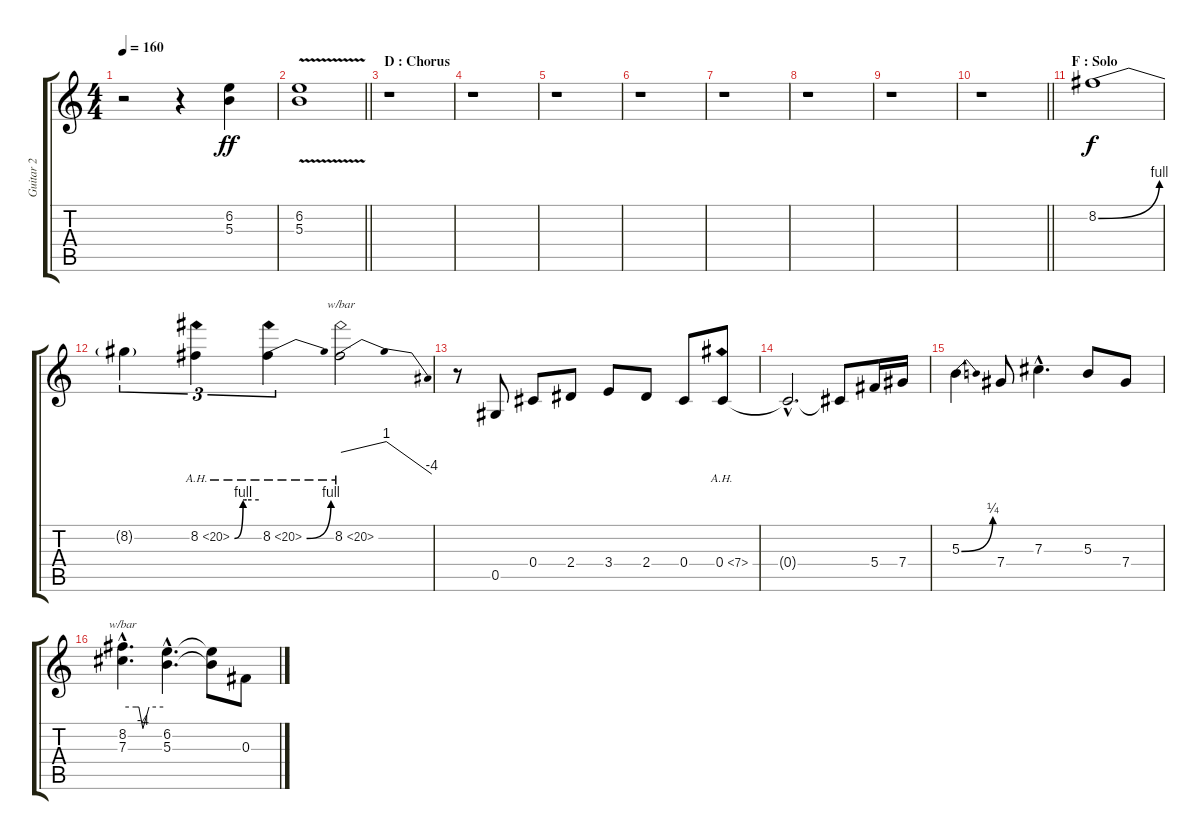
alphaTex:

\track ("Guitar 2" "Guitar 2") {instrument overdrivenguitar}
\staff {score tabs}
\tuning (Eb4 Bb3 Gb3 Db3 Ab2 Eb2) {hide}
\ts (4 4)
\tempo 160
\clef g2
\ks c
r.2{dy f} r.4 (6.2 5.3).4{dy ff} |
\barLineRight lightlight
(6.2{v} 5.3).1 |
\section ("" "D : Chorus")
r.1 |
r.1 |
r.1 |
r.1 |
r.1 |
r.1 |
r.1 |
\barLineRight lightlight
r.1 |
\section ("" "F : Solo")
8.2{be (bend 0 0 60 4)}.1{dy f volume 16} |
8.2{t}.4{tu (3 2)} 8.2{be (custom 0 0 21 4 24 4 30 4 60 4) ah 12}.4{tu (3 2)} 8.2{be (bend 0 0 60 4) ah 12}.4{tu (3 2)} 8.2{ah 12}.2{tbe (dip default 0 0 11 4 25 4 60 -16)} |
r.8 0.5.8 0.4.8 2.4.8 3.4.8 2.4.8 0.4.8 0.4{ah 7}.8 |
0.4{hac t}.2{d} 0.4{t}.8 5.4.16 7.4.16 |
5.3{be (bend 0 0 60 1)}.4 7.4.8 7.3{hac}.4{d} 5.3.8 7.4.8 |
(8.2{hac} 7.3{hac}).4{d tbe (custom default 0 0 20 0 24 0 30 -16 39 0 60 0)} (6.2{hac} 5.3{hac}).4{d} (6.2{t} 5.3{t}).8 0.3.8
